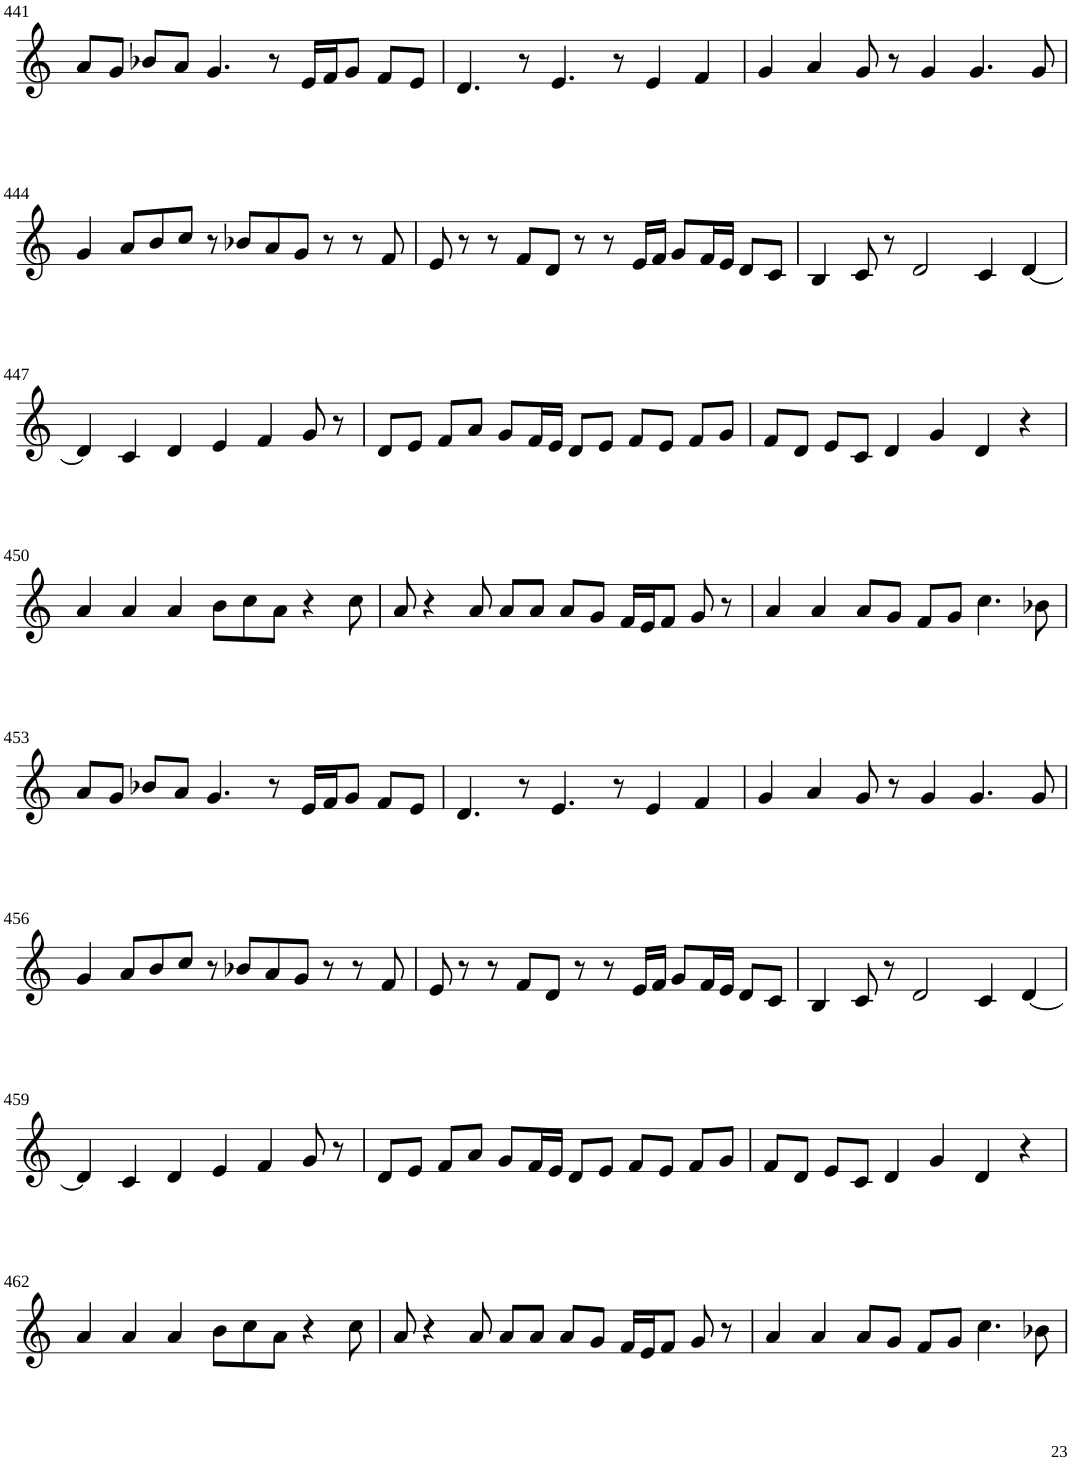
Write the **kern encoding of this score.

**kern
*part1
*staff1
*I"Violin
!!LO:PB:g=z
*clefG2
*k[]
*M6/4
=441
8a/L
8g/J
8b-X/L
8a/J
4.g/
8r
16e/LL
16f/J
8g/J
8f/L
8e/J
=442
4.d/
8r
4.e/
8r
4e/
4f/
=443
4g/
4a/
8g/
8r
4g/
4.g/
8g/
!!LO:LB:g=z
=444
4g/
8a/L
8b/
8cc/J
8r
8b-X/L
8a/
8g/J
8r
8r
8f/
=445
8e/
8r
8r
8f/L
8d/J
8r
8r
16e/LL
16f/JJ
8g/L
16f/L
16e/JJ
8d/L
8c/J
=446
4B/
8c/
8r
2d/
4c/
[4d/
!!LO:LB:g=z
=447
4d/]
4c/
4d/
4e/
4f/
8g/
8r
=448
8d/L
8e/J
8f/L
8a/J
8g/L
16f/L
16e/JJ
8d/L
8e/J
8f/L
8e/J
8f/L
8g/J
=449
8f/L
8d/J
8e/L
8c/J
4d/
4g/
4d/
4r
!!LO:LB:g=z
=450
4a/
4a/
4a/
8b\L
8cc\
8a\J
4r
8cc\
=451
8a/
4r
8a/
8a/L
8a/J
8a/L
8g/J
16f/LL
16e/J
8f/J
8g/
8r
=452
4a/
4a/
8a/L
8g/J
8f/L
8g/J
4.cc\
8b-X\
!!LO:LB:g=z
=453
8a/L
8g/J
8b-X/L
8a/J
4.g/
8r
16e/LL
16f/J
8g/J
8f/L
8e/J
=454
4.d/
8r
4.e/
8r
4e/
4f/
=455
4g/
4a/
8g/
8r
4g/
4.g/
8g/
!!LO:LB:g=z
=456
4g/
8a/L
8b/
8cc/J
8r
8b-X/L
8a/
8g/J
8r
8r
8f/
=457
8e/
8r
8r
8f/L
8d/J
8r
8r
16e/LL
16f/JJ
8g/L
16f/L
16e/JJ
8d/L
8c/J
=458
4B/
8c/
8r
2d/
4c/
[4d/
!!LO:LB:g=z
=459
4d/]
4c/
4d/
4e/
4f/
8g/
8r
=460
8d/L
8e/J
8f/L
8a/J
8g/L
16f/L
16e/JJ
8d/L
8e/J
8f/L
8e/J
8f/L
8g/J
=461
8f/L
8d/J
8e/L
8c/J
4d/
4g/
4d/
4r
!!LO:LB:g=z
=462
4a/
4a/
4a/
8b\L
8cc\
8a\J
4r
8cc\
=463
8a/
4r
8a/
8a/L
8a/J
8a/L
8g/J
16f/LL
16e/J
8f/J
8g/
8r
=464
4a/
4a/
8a/L
8g/J
8f/L
8g/J
4.cc\
8b-X\
=
*-
